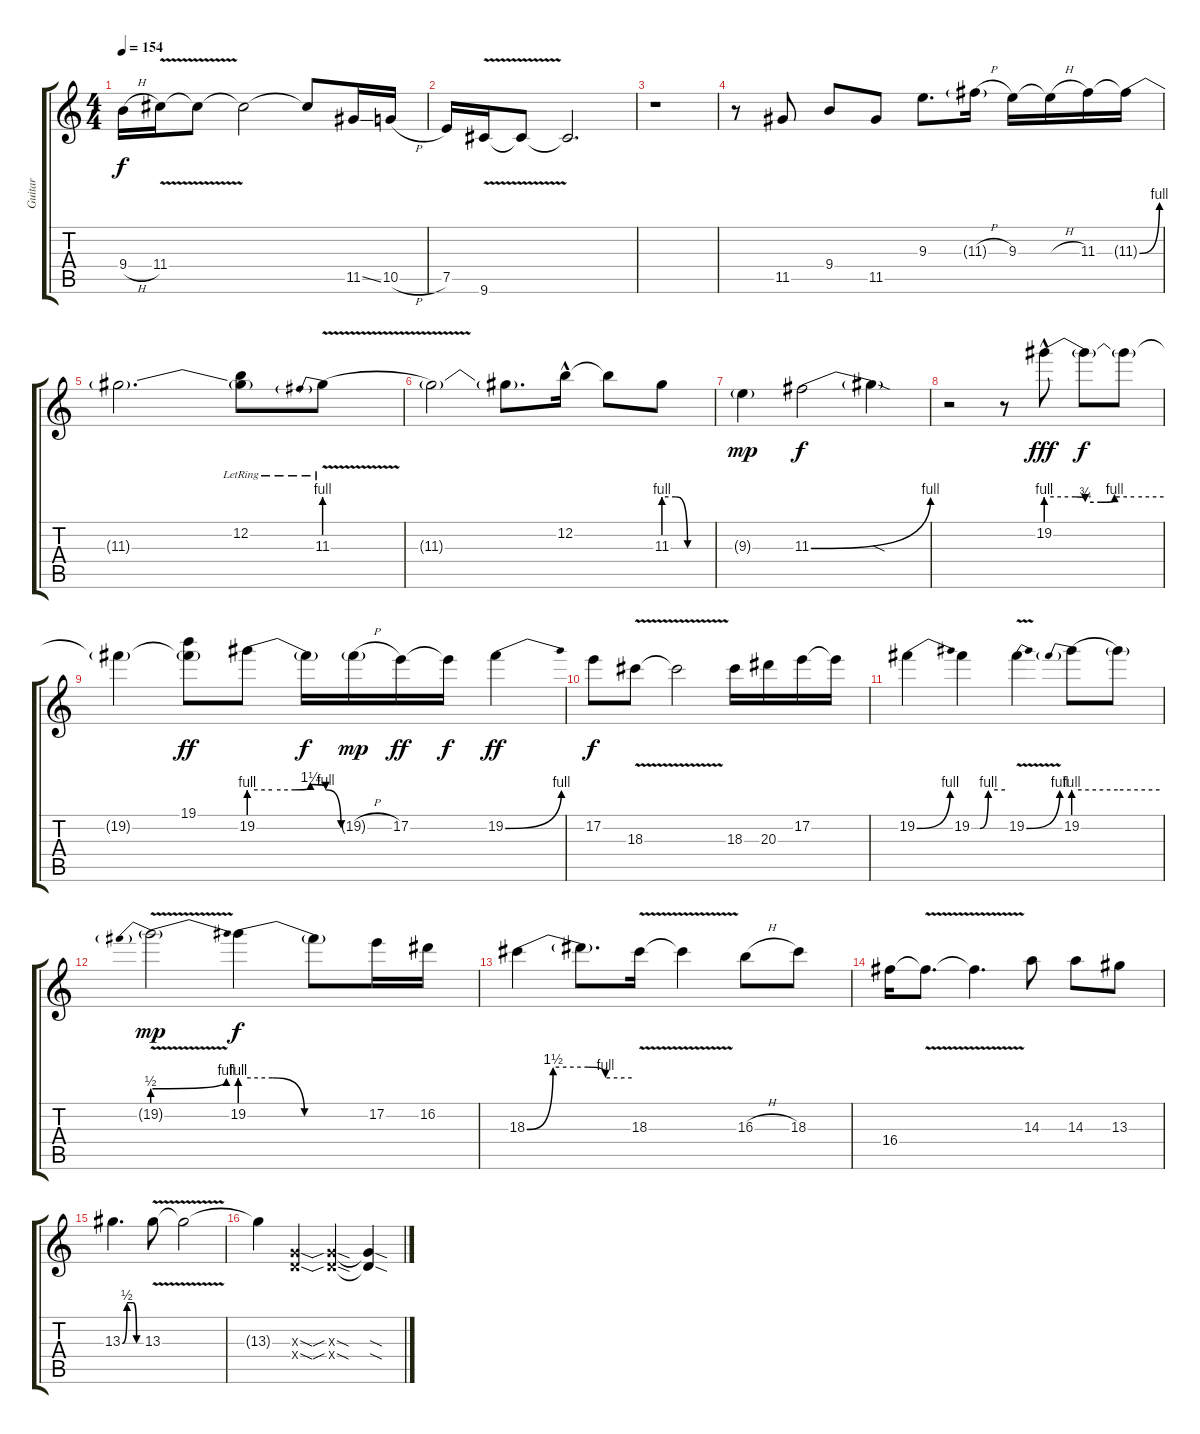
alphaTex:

\track ("Guitar" "Guitar") {instrument electricguitarclean}
\staff {score tabs}
\tuning (E4 B3 G3 D3 A2 E2) {hide}
\ts (4 4)
\tempo 154
\clef g2
\ks c
9.4{h}.16{dy f} 11.4{v}.16 11.4{t}.8 11.4{t}.2 11.4{t}.8 11.5{ss}.16 10.5{h}.16 |
7.5.16 9.6{v}.16 9.6{t}.8 9.6{t}.2{d} |
r.1 |
r.8 11.5.8 9.4.8 11.5.8 9.3.8{d} 11.3{h g}.16 9.3.16 9.3{h t}.16 11.3.16 11.3{be (bend 0 0 60 4) t}.16 |
11.3{t}.2{d} (12.2{lr} 11.3{t}).8 11.3{be (prebend 0 4 60 4) v lr}.8 |
11.3{t}.2 11.3{t}.8{d} 12.2{hac}.16 12.2{t}.8 11.3{be (custom 0 4 15 4 30 0 60 0)}.8 |
9.3{g}.4{dy mp} 11.3{be (bend 0 0 60 4)}.2{dy f} 11.3{sod t}.4 |
r.2 r.8 19.2{be (custom 0 4 15 4 20 3 28 3 35 4 45 4 60 4) hac}.8{dy fff volume 14 instrument distortionguitar} 19.2{t}.8{dy f} 19.2{t}.8 |
19.2{t}.4 (19.1 19.2{t}).8{dy ff} 19.2{be (custom 0 4 15 4 30 4 40 5 50 4 60 0)}.8 19.2{t}.16{dy f} 19.2{h g}.16{dy mp} 17.2.16{dy ff} 17.2{t}.16{dy f} 19.2{be (bend 0 0 60 4)}.4{dy ff} |
17.2.8{dy f} 18.3{v}.8 18.3{t}.2 18.3.16 20.3.16 17.2.16 17.2{t}.16 |
19.2{be (bend 0 0 60 4)}.4 19.2{be (custom 0 0 15 0 30 4 60 4)}.4 19.2{be (bend 0 0 60 4) v}.4 19.2{be (prebend 0 4 60 4)}.8 19.2{be (hold 0 4 60 4) t}.8 |
19.2{be (prebendbend 0 2 60 4) v g}.2{dy mp} 19.2{be (custom 0 4 15 4 30 0 60 0)}.4{dy f} 19.2{t}.8 17.2.16 16.2.16 |
18.3{be (custom 0 0 15 6 35 6 45 4 60 4)}.4 18.3{t}.8{d} 18.3{v}.16 18.3{t}.4 16.3{h}.8 18.3.8 |
16.4.16 16.4{v t}.8{d} 16.4{t}.4{d} 14.3.8 14.3.8 13.3.8 |
13.3{be (custom 0 0 15 2 35 2 46 0 60 0)}.4{d} 13.3{v}.8 13.3{t}.2 |
13.3{t}.4 (0.3{sod x} 0.4{sod x}).4 (0.3{sib sod x} 0.4{sib sod x}).4 (0.3{sod t} 0.4{sod t}).4
